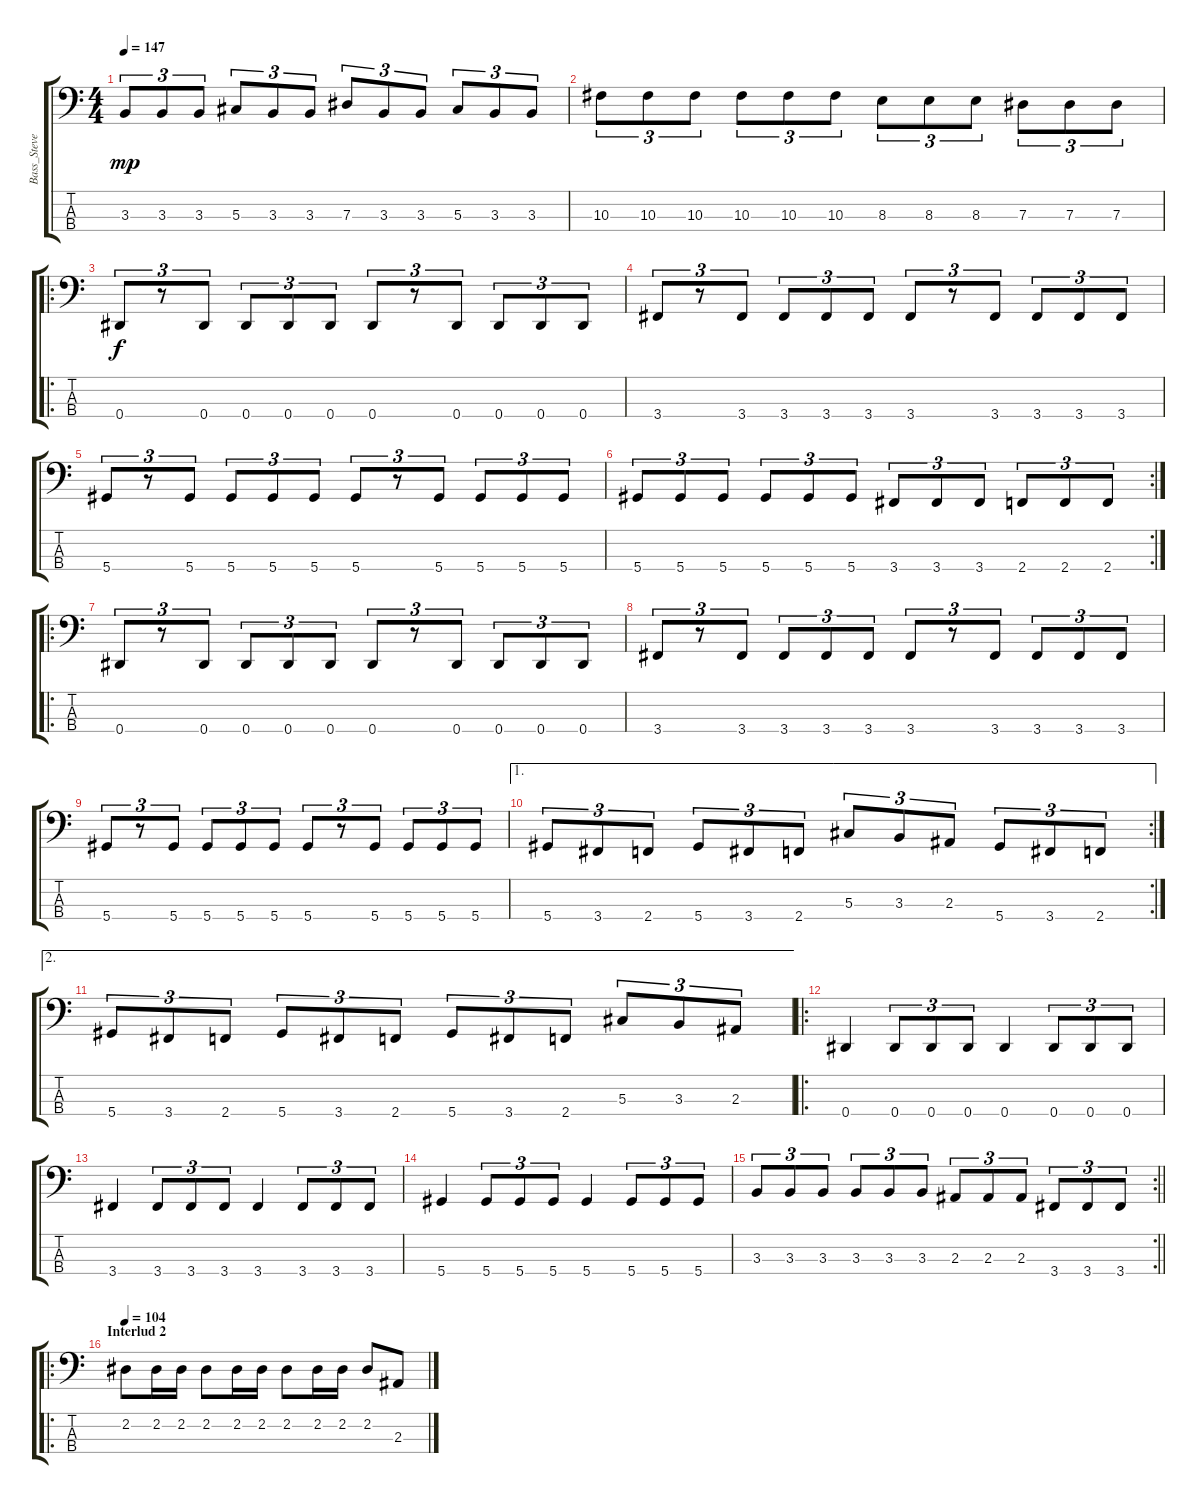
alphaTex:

\track ("Bass_SteveHarris" "Bass_Steve") {instrument electricbassfinger}
\staff {score tabs}
\tuning (Gb2 Db2 Ab1 Eb1) {hide}
\ts (4 4)
\tempo 147
\clef f4
\ks c
3.3.8{tu (3 2) dy mp} 3.3.8{tu (3 2)} 3.3.8{tu (3 2)} 5.3.8{tu (3 2)} 3.3.8{tu (3 2)} 3.3.8{tu (3 2)} 7.3.8{tu (3 2)} 3.3.8{tu (3 2)} 3.3.8{tu (3 2)} 5.3.8{tu (3 2)} 3.3.8{tu (3 2)} 3.3.8{tu (3 2)} |
10.3.8{tu (3 2)} 10.3.8{tu (3 2)} 10.3.8{tu (3 2)} 10.3.8{tu (3 2)} 10.3.8{tu (3 2)} 10.3.8{tu (3 2)} 8.3.8{tu (3 2)} 8.3.8{tu (3 2)} 8.3.8{tu (3 2)} 7.3.8{tu (3 2)} 7.3.8{tu (3 2)} 7.3.8{tu (3 2)} |
\ro
0.4.8{tu (3 2) dy f} r.8{tu (3 2)} 0.4.8{tu (3 2)} 0.4.8{tu (3 2)} 0.4.8{tu (3 2)} 0.4.8{tu (3 2)} 0.4.8{tu (3 2)} r.8{tu (3 2)} 0.4.8{tu (3 2)} 0.4.8{tu (3 2)} 0.4.8{tu (3 2)} 0.4.8{tu (3 2)} |
3.4.8{tu (3 2)} r.8{tu (3 2)} 3.4.8{tu (3 2)} 3.4.8{tu (3 2)} 3.4.8{tu (3 2)} 3.4.8{tu (3 2)} 3.4.8{tu (3 2)} r.8{tu (3 2)} 3.4.8{tu (3 2)} 3.4.8{tu (3 2)} 3.4.8{tu (3 2)} 3.4.8{tu (3 2)} |
5.4.8{tu (3 2)} r.8{tu (3 2)} 5.4.8{tu (3 2)} 5.4.8{tu (3 2)} 5.4.8{tu (3 2)} 5.4.8{tu (3 2)} 5.4.8{tu (3 2)} r.8{tu (3 2)} 5.4.8{tu (3 2)} 5.4.8{tu (3 2)} 5.4.8{tu (3 2)} 5.4.8{tu (3 2)} |
\rc 2
5.4.8{tu (3 2)} 5.4.8{tu (3 2)} 5.4.8{tu (3 2)} 5.4.8{tu (3 2)} 5.4.8{tu (3 2)} 5.4.8{tu (3 2)} 3.4.8{tu (3 2)} 3.4.8{tu (3 2)} 3.4.8{tu (3 2)} 2.4.8{tu (3 2)} 2.4.8{tu (3 2)} 2.4.8{tu (3 2)} |
\ro
0.4.8{tu (3 2)} r.8{tu (3 2)} 0.4.8{tu (3 2)} 0.4.8{tu (3 2)} 0.4.8{tu (3 2)} 0.4.8{tu (3 2)} 0.4.8{tu (3 2)} r.8{tu (3 2)} 0.4.8{tu (3 2)} 0.4.8{tu (3 2)} 0.4.8{tu (3 2)} 0.4.8{tu (3 2)} |
3.4.8{tu (3 2)} r.8{tu (3 2)} 3.4.8{tu (3 2)} 3.4.8{tu (3 2)} 3.4.8{tu (3 2)} 3.4.8{tu (3 2)} 3.4.8{tu (3 2)} r.8{tu (3 2)} 3.4.8{tu (3 2)} 3.4.8{tu (3 2)} 3.4.8{tu (3 2)} 3.4.8{tu (3 2)} |
5.4.8{tu (3 2)} r.8{tu (3 2)} 5.4.8{tu (3 2)} 5.4.8{tu (3 2)} 5.4.8{tu (3 2)} 5.4.8{tu (3 2)} 5.4.8{tu (3 2)} r.8{tu (3 2)} 5.4.8{tu (3 2)} 5.4.8{tu (3 2)} 5.4.8{tu (3 2)} 5.4.8{tu (3 2)} |
\ae 1
\rc 2
5.4.8{tu (3 2)} 3.4.8{tu (3 2)} 2.4.8{tu (3 2)} 5.4.8{tu (3 2)} 3.4.8{tu (3 2)} 2.4.8{tu (3 2)} 5.3.8{tu (3 2)} 3.3.8{tu (3 2)} 2.3.8{tu (3 2)} 5.4.8{tu (3 2)} 3.4.8{tu (3 2)} 2.4.8{tu (3 2)} |
\ae 2
5.4.8{tu (3 2)} 3.4.8{tu (3 2)} 2.4.8{tu (3 2)} 5.4.8{tu (3 2)} 3.4.8{tu (3 2)} 2.4.8{tu (3 2)} 5.4.8{tu (3 2)} 3.4.8{tu (3 2)} 2.4.8{tu (3 2)} 5.3.8{tu (3 2)} 3.3.8{tu (3 2)} 2.3.8{tu (3 2)} |
\ro
0.4.4 0.4.8{tu (3 2)} 0.4.8{tu (3 2)} 0.4.8{tu (3 2)} 0.4.4 0.4.8{tu (3 2)} 0.4.8{tu (3 2)} 0.4.8{tu (3 2)} |
3.4.4 3.4.8{tu (3 2)} 3.4.8{tu (3 2)} 3.4.8{tu (3 2)} 3.4.4 3.4.8{tu (3 2)} 3.4.8{tu (3 2)} 3.4.8{tu (3 2)} |
5.4.4 5.4.8{tu (3 2)} 5.4.8{tu (3 2)} 5.4.8{tu (3 2)} 5.4.4 5.4.8{tu (3 2)} 5.4.8{tu (3 2)} 5.4.8{tu (3 2)} |
\rc 2
\barLineRight lightlight
3.3.8{tu (3 2)} 3.3.8{tu (3 2)} 3.3.8{tu (3 2)} 3.3.8{tu (3 2)} 3.3.8{tu (3 2)} 3.3.8{tu (3 2)} 2.3.8{tu (3 2)} 2.3.8{tu (3 2)} 2.3.8{tu (3 2)} 3.4.8{tu (3 2)} 3.4.8{tu (3 2)} 3.4.8{tu (3 2)} |
\ro
\section ("" "Interlud 2")
\tempo 104
2.2.8 2.2.16 2.2.16 2.2.8 2.2.16 2.2.16 2.2.8 2.2.16 2.2.16 2.2.8 2.3.8
